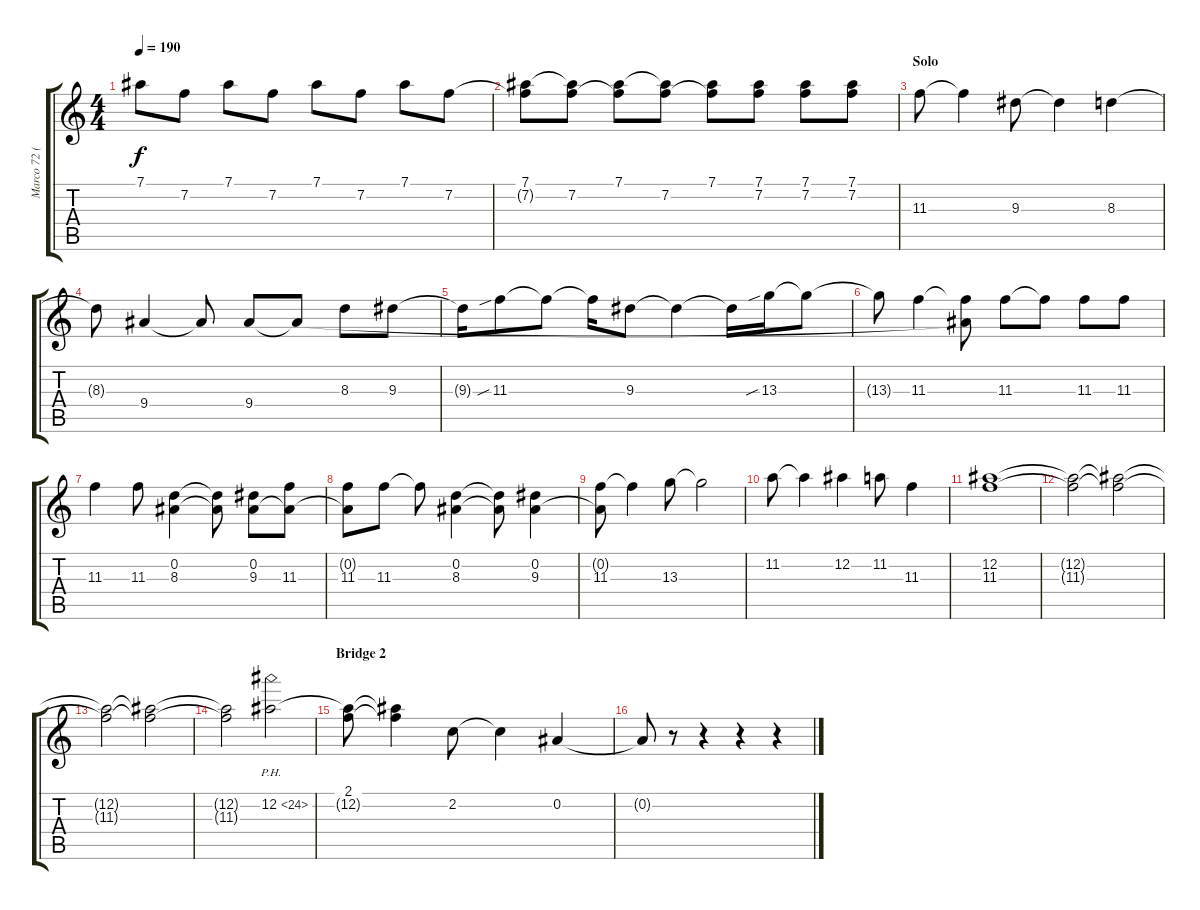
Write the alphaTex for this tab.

\track ("Marco 72 (Guitars)" "Marco 72 (") {instrument distortionguitar}
\staff {score tabs}
\tuning (Eb4 Bb3 Gb3 Db3 Ab2 Eb2) {hide}
\ts (4 4)
\tempo 190
\clef g2
\ks c
7.1.8{dy f} 7.2.8 7.1.8 7.2.8 7.1.8 7.2.8 7.1.8 7.2.8 |
(7.1 7.2{t}).8 (7.1{t} 7.2).8 (7.1 7.2{t}).8 (7.1{t} 7.2).8 (7.1 7.2{t}).8 (7.1 7.2).8 (7.1 7.2).8 (7.1 7.2).8 |
\section ("" "Solo")
11.3.8{volume 16} 11.3{t}.4 9.3.8 9.3{t}.4 8.3.4 |
8.3{t}.8 9.4.4 9.4{t}.8 9.4.8 9.4{t}.8 8.3.8 9.3.8 |
9.3{t}.16 11.3{sib}.8 11.3{t}.8 11.3{t}.16 9.3.8 9.3{t}.4 9.3{t}.16 13.3{sib}.16 13.3{t}.8 |
13.3{t}.8 11.3.4 (11.3{t} 9.4{t}).8 11.3.8 11.3{t}.8 11.3.8 11.3.8 |
11.3.4 11.3.8 (0.2 8.3).4 (0.2{t} 8.3{t}).8 (0.2 9.3).8 (0.2{t} 11.3).8 |
(0.2{t} 11.3).8 11.3.8 11.3{t}.8 (0.2 8.3).4 (0.2{t} 8.3{t}).8 (0.2 9.3).4 |
(0.2{t} 11.3).8 11.3{t}.4 13.3.8 13.3{t}.2 |
11.2.8 11.2{t}.4 12.2.4 11.2.8 11.3.4 |
(12.2 11.3).1 |
(12.2{t} 11.3{t}).2 (12.2{t} 11.3{t}).2 |
(12.2{t} 11.3{t}).2 (12.2{t} 11.3{t}).2 |
(12.2{t} 11.3{t}).2 12.2{ph 12}.2{instrument guitarharmonics} |
\section ("" "Bridge 2")
(2.1 12.2{t}).8{volume 12 instrument distortionguitar} (2.1{t} 12.2{t}).4 2.2.8 2.2{t}.4 0.2.4 |
0.2{t}.8 r.8 r.4 r.4 r.4
